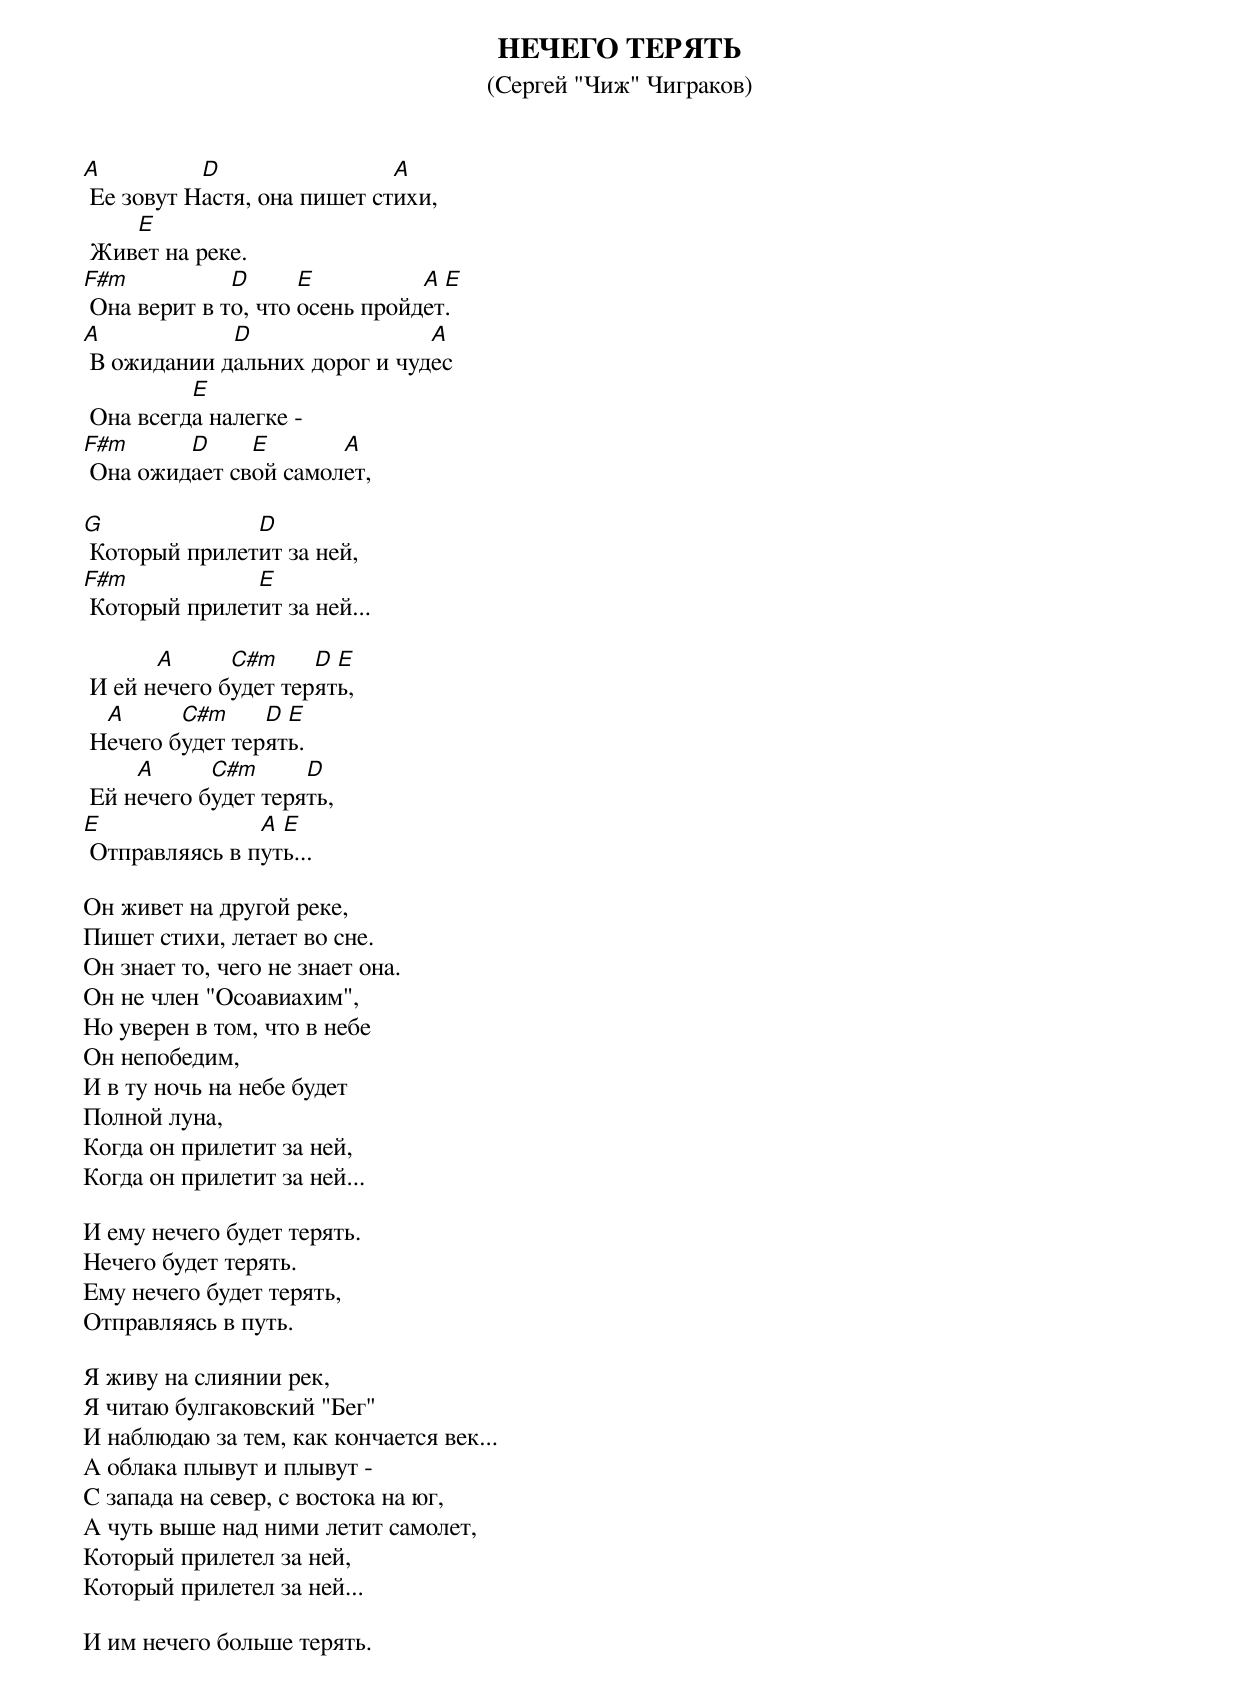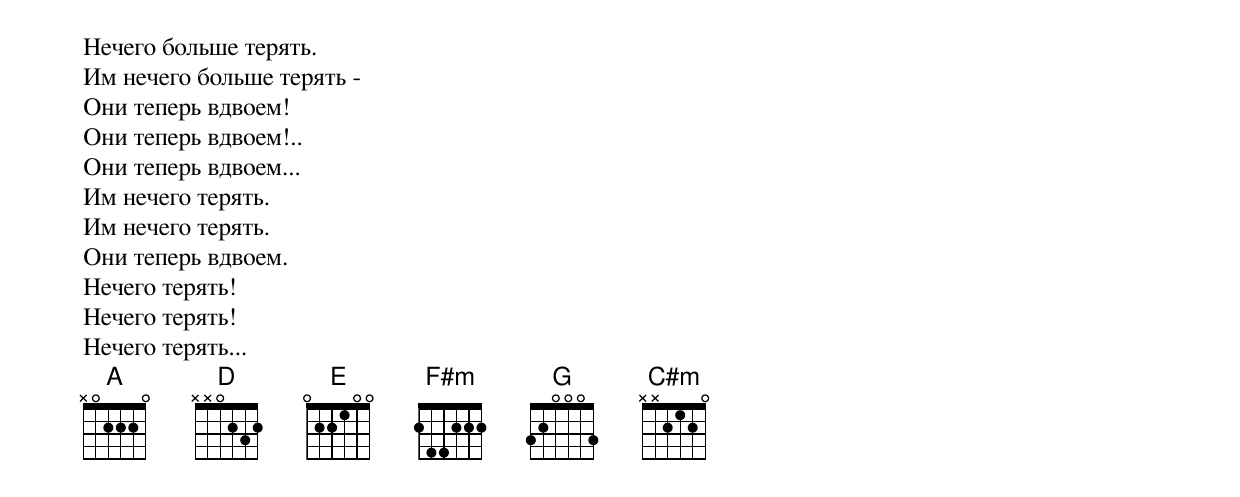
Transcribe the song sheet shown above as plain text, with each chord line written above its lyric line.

НЕЧЕГО ТЕРЯТЬ
(Сергей "Чиж" Чиграков)
A          D                 A
 Ее зовут Настя, она пишет стихи,
    E
 Живет на реке.
F#m           D      E          A E
 Она верит в то, что осень пройдет.
A            D                 A
 В ожидании дальних дорог и чудес
          E
 Она всегда налегке -
F#m      D     E       A
 Она ожидает свой самолет,

G              D
 Который прилетит за ней,
F#m            E
 Который прилетит за ней...

       A      C#m     D E
 И ей нечего будет терять,
  A      C#m     D E
 Нечего будет терять.
     A      C#m      D
 Ей нечего будет терять,
E               A E
 Отправляясь в путь...

Он живет на другой реке,
Пишет стихи, летает во сне.
Он знает то, чего не знает она.
Он не член "Осоавиахим",
Но уверен в том, что в небе
Он непобедим,
И в ту ночь на небе будет
Полной луна,
Когда он прилетит за ней,
Когда он прилетит за ней...

И ему нечего будет терять.
Нечего будет терять.
Ему нечего будет терять,
Отправляясь в путь.

Я живу на слиянии рек,
Я читаю булгаковский "Бег"
И наблюдаю за тем, как кончается век...
А облака плывут и плывут -
С запада на север, с востока на юг,
А чуть выше над ними летит самолет,
Который прилетел за ней,
Который прилетел за ней...

И им нечего больше терять.
Нечего больше терять.
Им нечего больше терять -
Они теперь вдвоем!
Они теперь вдвоем!..
Они теперь вдвоем...
Им нечего терять.
Им нечего терять.
Они теперь вдвоем.
Нечего терять!
Нечего терять!
Нечего терять...
